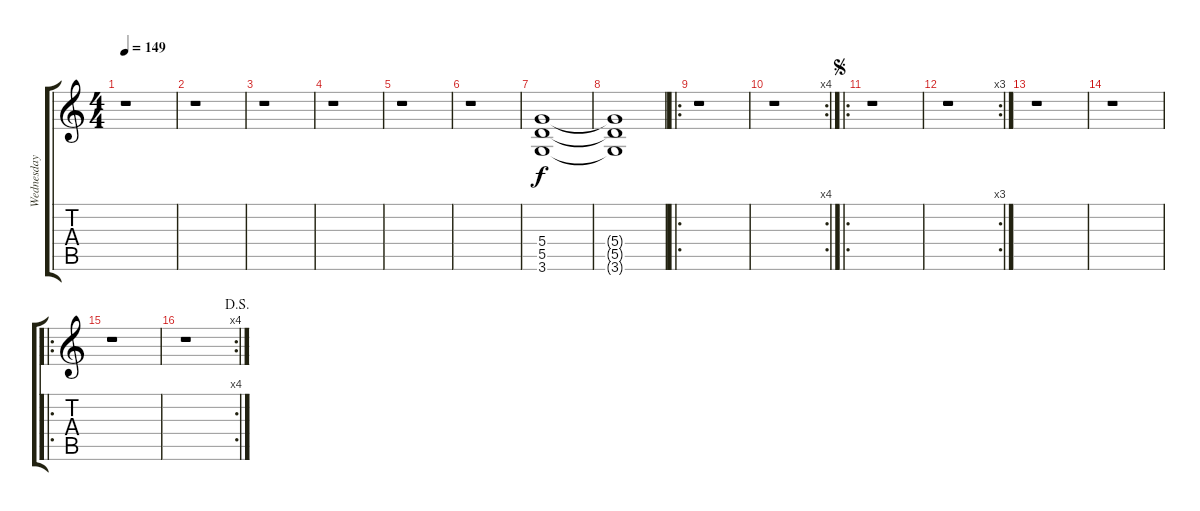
\track ("Wednesday 13 Backing" "Wednesday ") {instrument distortionguitar}
\staff {score tabs}
\tuning (E4 B3 G3 D3 A2 E2) {hide}
\ts (4 4)
\tempo 149
\clef g2
\ks c
r.1{dy f instrument distortionguitar} |
r.1 |
r.1 |
r.1 |
r.1 |
r.1 |
(5.4 5.5 3.6).1 |
(5.4{t} 5.5{t} 3.6{t}).1 |
\ro
r.1 |
\rc 4
r.1 |
\ro
\jump segno
r.1 |
\rc 3
r.1 |
r.1 |
r.1 |
\ro
r.1 |
\rc 4
\jump dalsegno
r.1
